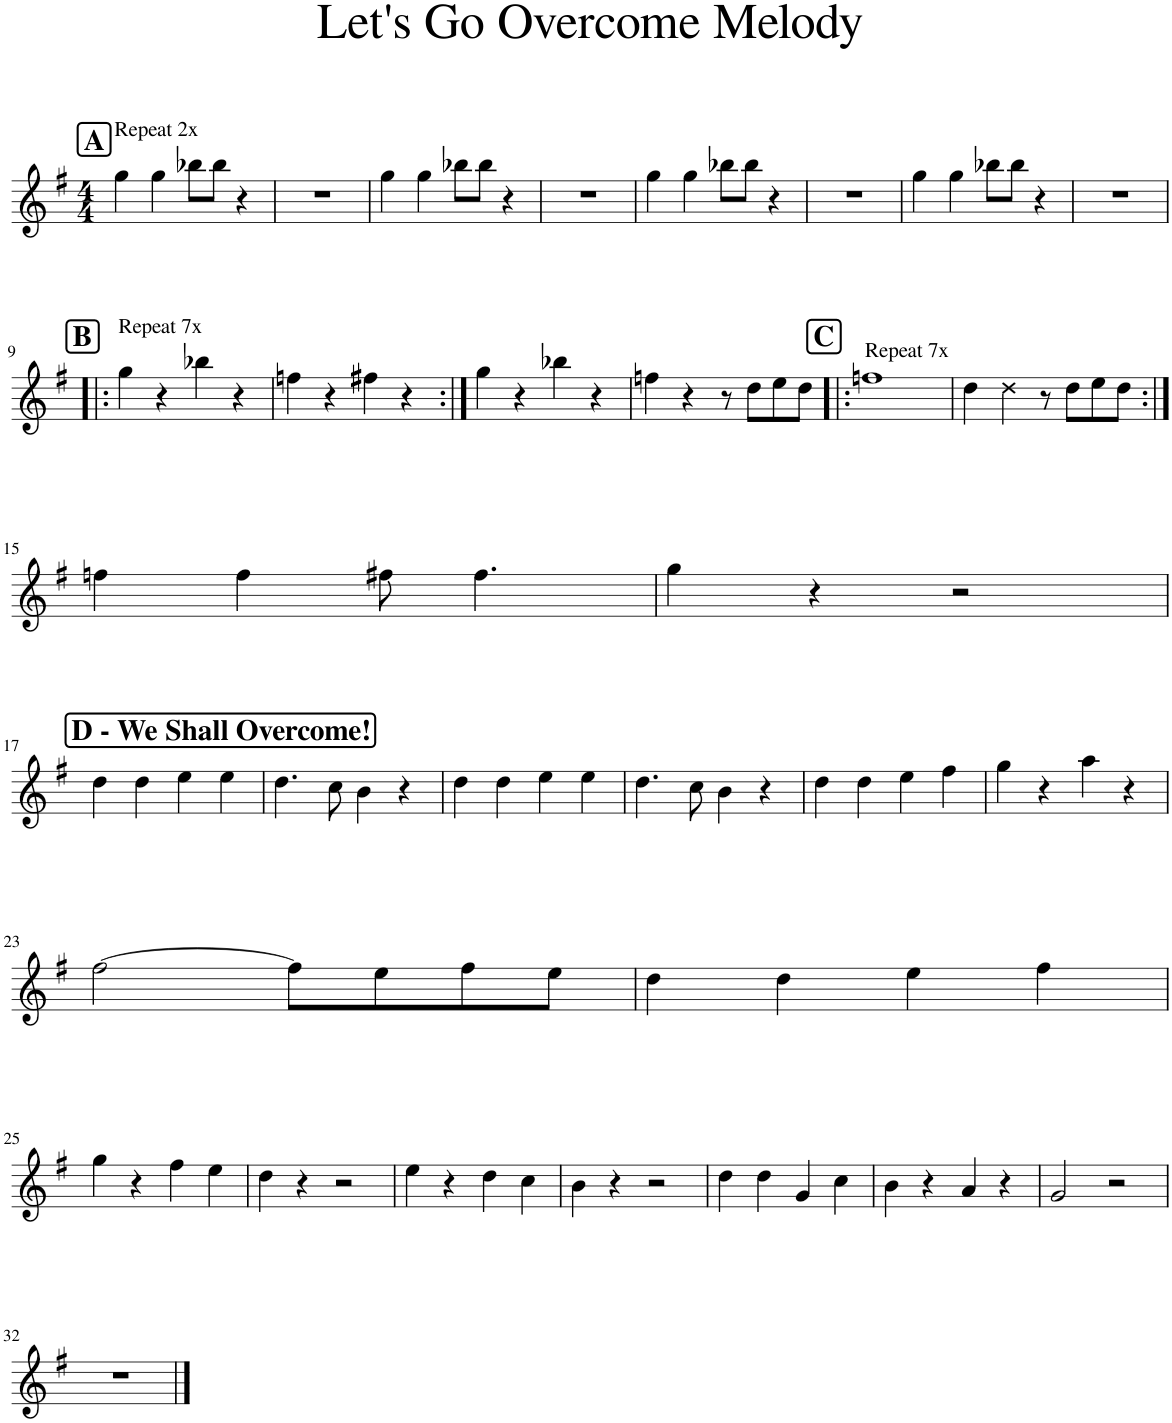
**kern
*part1
*staff1
*I"Piano
*I'Pno.
*clefG2
*k[f#]
*M4/4
!!LO:REH:place=s1:a:B:cj:fs=14:t=A
=1
!LO:TX:a:t=Repeat 2x
4gg\
4gg\
8bb-X\L
8bb-\J
4r
=2
1r
=3
4gg\
4gg\
8bb-X\L
8bb-\J
4r
=4
1r
=5
4gg\
4gg\
8bb-X\L
8bb-\J
4r
=6
1r
=7
4gg\
4gg\
8bb-X\L
8bb-\J
4r
=8
1r
!!LO:LB:g=z
!!LO:REH:place=s1:a:B:cj:fs=14:t=B
=9!|:
!LO:TX:a:t=Repeat 7x
4gg\
4r
4bb-X\
4r
=10
4ffn\
4r
4ff#X\
4r
=11:|!
4gg\
4r
4bb-X\
4r
=12
4ffn\
4r
8r
8dd\L
8ee\
8dd\J
!!LO:REH:place=s1:a:B:cj:fs=14:t=C
=13!|:
!LO:TX:a:t=Repeat 7x
1ffn
=14
4dd\
4dd\
8r
8dd\L
8ee\
8dd\J
!!LO:LB:g=z
=15:|!
4ffn\
4ff\
8ff#X\
4.ff#\
=16
4gg\
4r
2r
!!LO:LB:g=z
!!LO:REH:place=s1:a:B:cj:fs=14:t=D - We Shall Overcome!:qo=3
=17
4dd\
4dd\
4ee\
4ee\
=18
4.dd\
8cc\
4b\
4r
=19
4dd\
4dd\
4ee\
4ee\
=20
4.dd\
8cc\
4b\
4r
=21
4dd\
4dd\
4ee\
4ff#\
=22
4gg\
4r
4aa\
4r
!!LO:LB:g=z
=23
[2ff#\
8ff#\L]
8ee\
8ff#\
8ee\J
=24
4dd\
4dd\
4ee\
4ff#\
!!LO:LB:g=z
=25
4gg\
4r
4ff#\
4ee\
=26
4dd\
4r
2r
=27
4ee\
4r
4dd\
4cc\
=28
4b\
4r
2r
=29
4dd\
4dd\
4g/
4cc\
=30
4b\
4r
4a/
4r
=31
2g/
2r
!!LO:LB:g=z
=32
1r
==
*-
